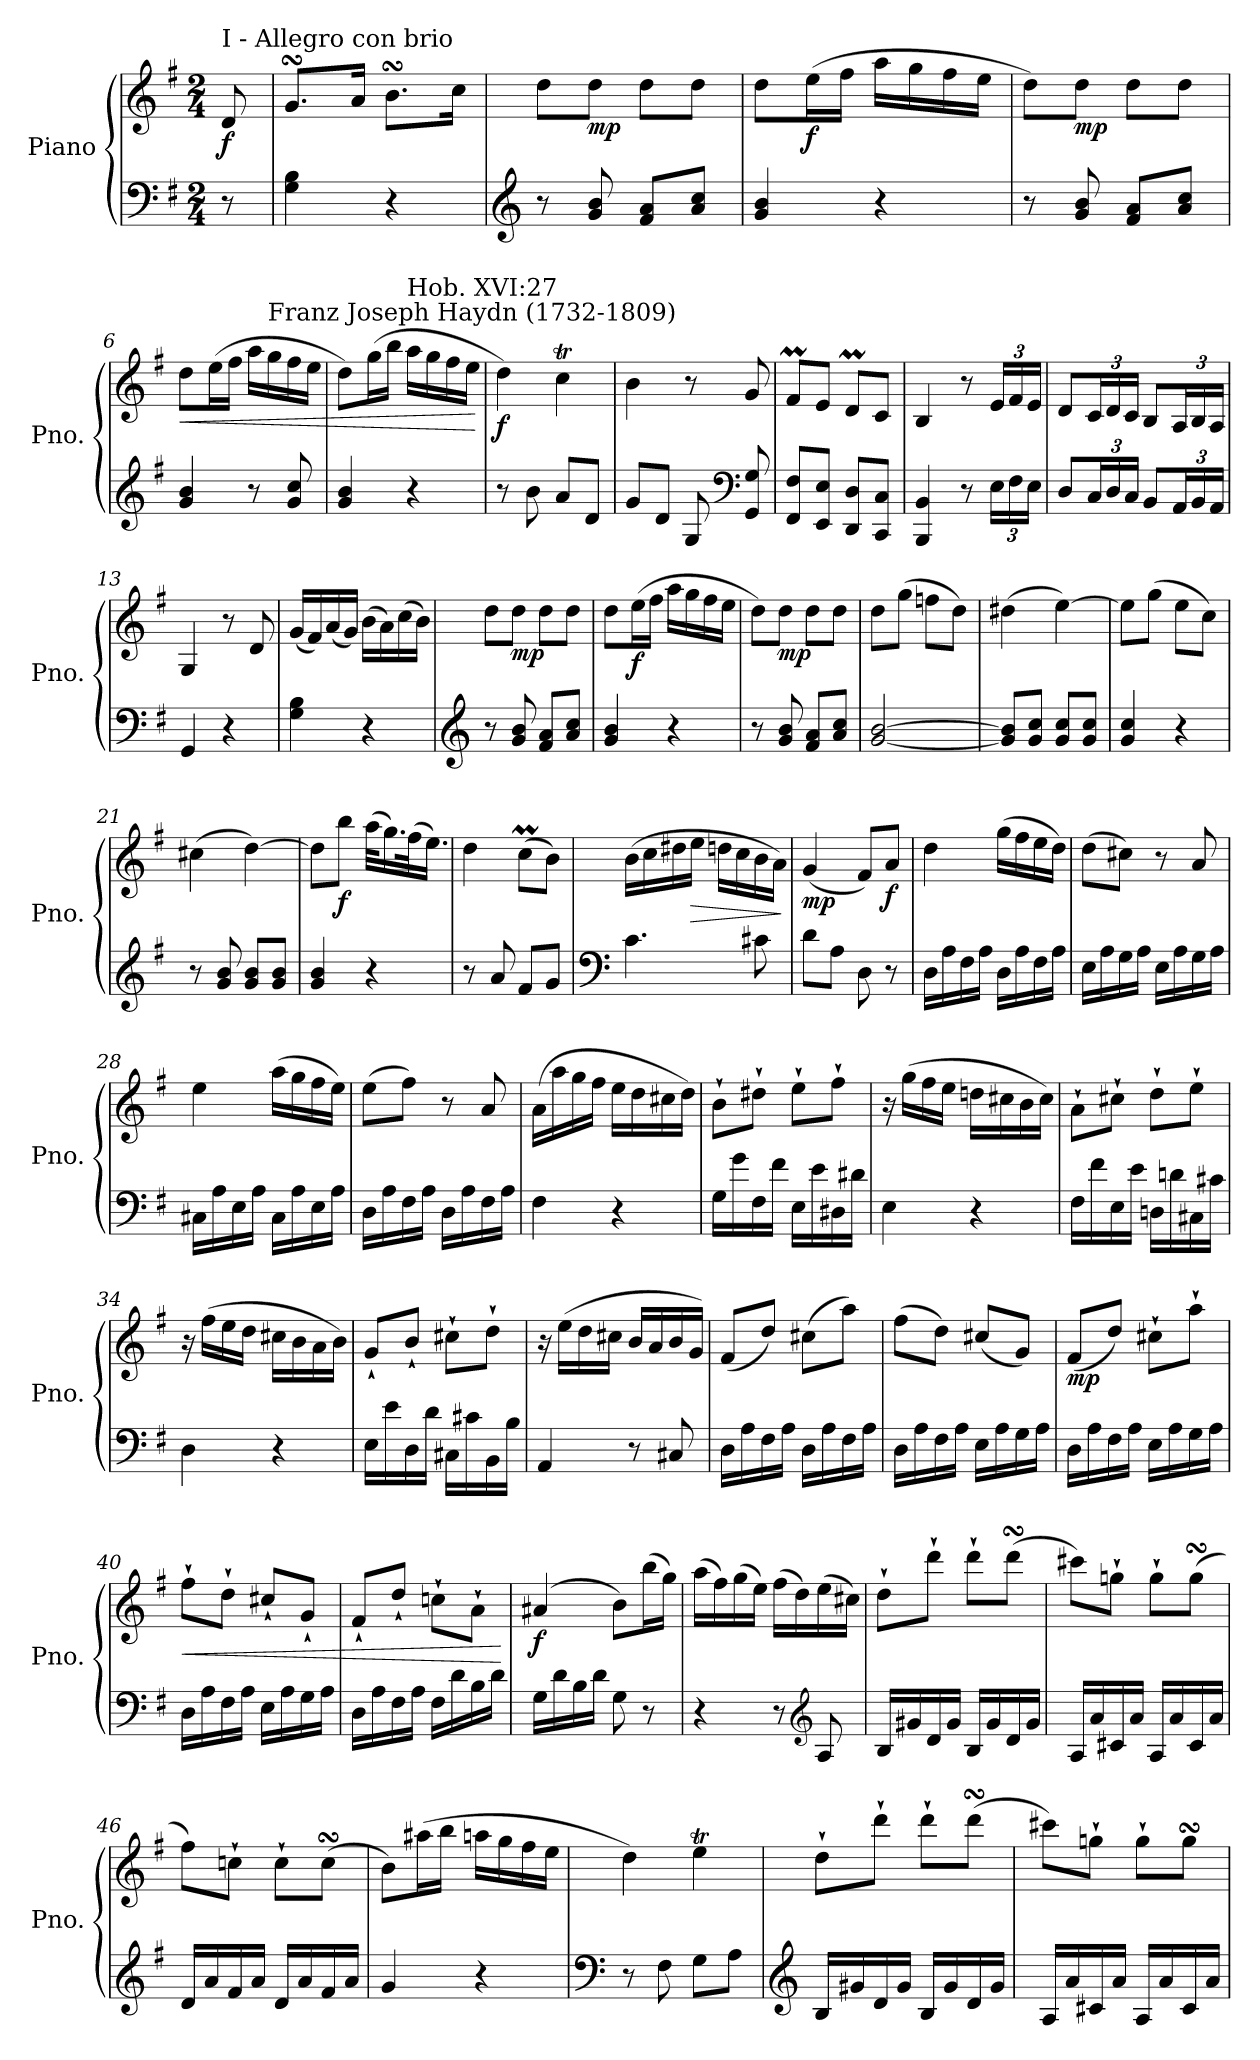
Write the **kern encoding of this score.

**kern	**kern	**dynam
*part1	*part1	*part1
*staff2	*staff1	*staff1/2
*I"Piano	*	*
*I'Pno.	*	*
*clefF4	*clefG2	*
*k[f#]	*k[f#]	*
*M2/4	*M2/4	*
*MM110	*MM110	*
=1	=1	=1
!	!LO:TX:a:t=I - Allegro con brio	!
!	!	!LO:DY:b
8r	8d/	f
=2	=2	=2
4G\ 4B\	8.gsSSs/L	.
.	16a/Jk	.
4r	8.bsSsS\L	.
.	16cc\Jk	.
=3	=3	=3
*clefG2	*	*
8r	8dd\L	.
!	!	!LO:DY:b
8g/ 8b/	8dd\J	mp
8f#/ 8a/L	8dd\L	.
8a/ 8cc/J	8dd\J	.
=4	=4	=4
4g/ 4b/	8dd\L	.
!	!	!LO:DY:b
.	(16ee\L	f
.	16ff#\JJ	.
4r	16aa\LL	.
.	16gg\	.
.	16ff#\	.
.	16ee\JJ	.
=5	=5	=5
8r	8dd\L)	.
!	!	!LO:DY:b
8g/ 8b/	8dd\J	mp
8f#/ 8a/L	8dd\L	.
8a/ 8cc/J	8dd\J	.
=6	=6	=6
!	!	!LO:HP:b
4g/ 4b/	8dd\L	<
.	(16ee\L	.
.	16ff#\JJ	.
8r	16aa\LL	.
!	!LO:TX:a:t=Franz Joseph Haydn (1732-1809)	!
.	16gg\	.
8g/ 8cc/	16ff#\	.
.	16ee\JJ	.
=7	=7	=7
4g/ 4b/	8dd\L)	.
.	(16gg\L	.
.	16bb\JJ	.
!	!LO:TX:a:t=Hob. XVI&colon;27	!
4r	16aa\LL	.
.	16gg\	.
.	16ff#\	.
.	16ee\JJ	.
.	.	[
!!LO:LB:g=z
=8	=8	=8
!	!	!LO:DY:b
8r	4dd\)	f
8b\	.	.
8a/L	4ccT\	.
8d/J	.	.
=9	=9	=9
8g/L	4b\	.
8d/J	.	.
8G/	8r	.
*clefF4	*	*
8GG/ 8G/	8g/	.
=10	=10	=10
8FF#/ 8F#/L	8f#m/L	.
8EE/ 8E/J	8e/J	.
8DD/ 8D/L	8dM/L	.
8CC/ 8C/J	8c/J	.
=11	=11	=11
4BBB/ 4BB/	4B/	.
8r	8r	.
*Xbrackettup	*Xbrackettup	*
24E\LL	24e/LL	.
24F#\	24f#/	.
24E\JJ	24e/JJ	.
=12	=12	=12
8D/L	8d/L	.
24C/L	24c/L	.
24D/	24d/	.
24C/JJ	24c/JJ	.
8BB/L	8B/L	.
24AA/L	24A/L	.
24BB/	24B/	.
24AA/JJ	24A/JJ	.
=13	=13	=13
4GG/	4G/	.
4r	8r	.
.	8d/	.
=14	=14	=14
4G\ 4B\	(16g/LL	.
.	16f#/)	.
.	(16a/	.
.	16g/JJ)	.
4r	(16b\LL	.
.	16a\)	.
.	(16cc\	.
.	16b\JJ)	.
!!LO:LB:g=z
=15	=15	=15
*clefG2	*	*
8r	8dd\L	.
!	!	!LO:DY:b
8g/ 8b/	8dd\J	mp
8f#/ 8a/L	8dd\L	.
8a/ 8cc/J	8dd\J	.
=16	=16	=16
4g/ 4b/	8dd\L	.
!	!	!LO:DY:b
.	(16ee\L	f
.	16ff#\JJ	.
4r	16aa\LL	.
.	16gg\	.
.	16ff#\	.
.	16ee\JJ	.
=17	=17	=17
8r	8dd\L)	.
!	!	!LO:DY:b
8g/ 8b/	8dd\J	mp
8f#/ 8a/L	8dd\L	.
8a/ 8cc/J	8dd\J	.
=18	=18	=18
[2g/ [2b/	8dd\L	.
.	(8gg\J	.
.	8ffn\L	.
.	8dd\J)	.
=19	=19	=19
8g/] 8b/]L	(4dd#X\	.
8g/ 8cc/J	.	.
8g/ 8cc/L	[4ee\)	.
8g/ 8cc/J	.	.
=20	=20	=20
4g/ 4cc/	8ee\L]	.
.	(8gg\J	.
4r	8ee\L	.
.	8cc\J)	.
=21	=21	=21
8r	(4cc#X\	.
8g/ 8b/	.	.
8g/ 8b/L	[4dd\)	.
8g/ 8b/J	.	.
!!LO:LB:g=z
=22	=22	=22
4g/ 4b/	8dd\L]	.
!	!	!LO:DY:b
.	8bb\J	f
4r	(32aa\KLL	.
.	16.gg\)	.
.	(32ff#\K	.
.	16.ee\JJ)	.
=23	=23	=23
8r	4dd\	.
8a/	.	.
8f#/L	(8ccM\L	.
8g/J	8b\J)	.
=24	=24	=24
*clefF4	*	*
4.c\	(16b\LL	.
.	16cc\	.
.	16dd#X\	.
!	!	!LO:HP:b
.	16ee\JJ	>
.	16ddn\LL	.
.	16cc\	.
8c#X\	16b\	.
.	16a\JJ)	.
.	.	]
=25	=25	=25
!	!	!LO:DY:b
8d\L	(4g/	mp
8A\J	.	.
8D\	8f#/L)	.
!	!	!LO:DY:b
8r	8a/J	f
=26	=26	=26
16D\LL	4dd\	.
16A\	.	.
16F#\	.	.
16A\JJ	.	.
16D\LL	(16gg\LL	.
16A\	16ff#\	.
16F#\	16ee\	.
16A\JJ	16dd\JJ)	.
=27	=27	=27
16E\LL	(8dd\L	.
16A\	.	.
16G\	8cc#X\J)	.
16A\JJ	.	.
16E\LL	8r	.
16A\	.	.
16G\	8a/	.
16A\JJ	.	.
!!LO:LB:g=z
=28	=28	=28
16C#X\LL	4ee\	.
16A\	.	.
16E\	.	.
16A\JJ	.	.
16C#\LL	(16aa\LL	.
16A\	16gg\	.
16E\	16ff#\	.
16A\JJ	16ee\JJ)	.
=29	=29	=29
16D\LL	(8ee\L	.
16A\	.	.
16F#\	8ff#\J)	.
16A\JJ	.	.
16D\LL	8r	.
16A\	.	.
16F#\	8a/	.
16A\JJ	.	.
=30	=30	=30
4F#\	(16a\LL	.
.	16aa\	.
.	16gg\	.
.	16ff#\JJ	.
4r	16ee\LL	.
.	16dd\	.
.	16cc#X\	.
.	16dd\JJ)	.
=31	=31	=31
16G\LL	8b`\L	.
16g\	.	.
16F#\	8dd#X`\J	.
16f#\JJ	.	.
16E\LL	8ee`\L	.
16e\	.	.
16D#X\	8ff#`\J	.
16d#X\JJ	.	.
=32	=32	=32
4E\	16r	.
.	(16gg\LL	.
.	16ff#\	.
.	16ee\JJ	.
4r	16ddn\LL	.
.	16cc#X\	.
.	16b\	.
.	16cc#\JJ)	.
=33	=33	=33
16F#\LL	8a`\L	.
16f#\	.	.
16E\	8cc#X`\J	.
16e\JJ	.	.
16Dn\LL	8dd`\L	.
16dn\	.	.
16C#X\	8ee`\J	.
16c#X\JJ	.	.
!!LO:PB:g=z
=34	=34	=34
4D\	16r	.
.	(16ff#\LL	.
.	16ee\	.
.	16dd\JJ	.
4r	16cc#X\LL	.
.	16b\	.
.	16a\	.
.	16b\JJ)	.
=35	=35	=35
16E\LL	8g`/L	.
16e\	.	.
16D\	8b`/J	.
16d\JJ	.	.
16C#X\LL	8cc#X`\L	.
16c#X\	.	.
16BB\	8dd`\J	.
16B\JJ	.	.
=36	=36	=36
4AA/	16r	.
.	(16ee\LL	.
.	16dd\	.
.	16cc#X\JJ	.
8r	16b/LL	.
.	16a/	.
8C#X/	16b/	.
.	16g/JJ)	.
=37	=37	=37
16D\LL	(8f#/L	.
16A\	.	.
16F#\	8dd/J)	.
16A\JJ	.	.
16D\LL	(8cc#X\L	.
16A\	.	.
16F#\	8aa\J)	.
16A\JJ	.	.
=38	=38	=38
16D\LL	(8ff#\L	.
16A\	.	.
16F#\	8dd\J)	.
16A\JJ	.	.
16E\LL	(8cc#X/L	.
16A\	.	.
16G\	8g/J)	.
16A\JJ	.	.
=39	=39	=39
!	!	!LO:DY:b
16D\LL	(8f#/L	mp
16A\	.	.
16F#\	8dd/J)	.
16A\JJ	.	.
16E\LL	8cc#X`\L	.
16A\	.	.
16G\	8aa`\J	.
16A\JJ	.	.
!!LO:LB:g=z
=40	=40	=40
!	!	!LO:HP:b
16D\LL	8ff#`\L	<
16A\	.	.
16F#\	8dd`\J	.
16A\JJ	.	.
16E\LL	8cc#X`/L	.
16A\	.	.
16G\	8g`/J	.
16A\JJ	.	.
=41	=41	=41
16D\LL	8f#`/L	.
16A\	.	.
16F#\	8dd`/J	.
16A\JJ	.	.
16F#\LL	8ccn`\L	.
16d\	.	.
16B\	8a`\J	.
16d\JJ	.	.
.	.	[
=42	=42	=42
!	!	!LO:DY:b
16G\LL	(4a#X/	f
16d\	.	.
16B\	.	.
16d\JJ	.	.
8G\	8b\L)	.
8r	(16bb\L	.
.	16gg\JJ)	.
=43	=43	=43
4r	(16aa\LL	.
.	16ff#\)	.
.	(16gg\	.
.	16ee\JJ)	.
8r	(16ff#\LL	.
.	16dd\)	.
*clefG2	*	*
8A/	(16ee\	.
.	16cc#X\JJ)	.
=44	=44	=44
16B/LL	8dd`\L	.
16g#X/	.	.
16d/	8ddd`\J	.
16g#/JJ	.	.
16B/LL	8ddd`\L	.
16g#/	.	.
16d/	(8dddsSSS\J	.
16g#/JJ	.	.
=45	=45	=45
16A/LL	8ccc#X\L)	.
16a/	.	.
16c#X/	8ggn`\J	.
16a/JJ	.	.
16A/LL	8gg`\L	.
16a/	.	.
16c#/	(8ggsSSs\J	.
16a/JJ	.	.
!!LO:LB:g=z
=46	=46	=46
16d/LL	8ff#\L)	.
16a/	.	.
16f#/	8ccn`\J	.
16a/JJ	.	.
16d/LL	8cc`\L	.
16a/	.	.
16f#/	(8ccsSSs\J	.
16a/JJ	.	.
=47	=47	=47
4g/	8b\L)	.
.	(16aa#X\L	.
.	16bb\JJ	.
4r	16aan\LL	.
.	16gg\	.
.	16ff#\	.
.	16ee\JJ	.
=48	=48	=48
*clefF4	*	*
8r	4dd\)	.
8F#\	.	.
8G\L	4eeT\	.
8A\J	.	.
=49	=49	=49
*clefG2	*	*
16B/LL	8dd`\L	.
16g#X/	.	.
16d/	8ddd`\J	.
16g#/JJ	.	.
16B/LL	8ddd`\L	.
16g#/	.	.
16d/	(8dddsSSS\J	.
16g#/JJ	.	.
=50	=50	=50
16A/LL	8ccc#X\L)	.
16a/	.	.
16c#X/	8ggn`\J	.
16a/JJ	.	.
16A/LL	8gg`\L	.
16a/	.	.
16c#/	8ggsSSs\J	.
16a/JJ	.	.
=	=	=
*-	*-	*-
